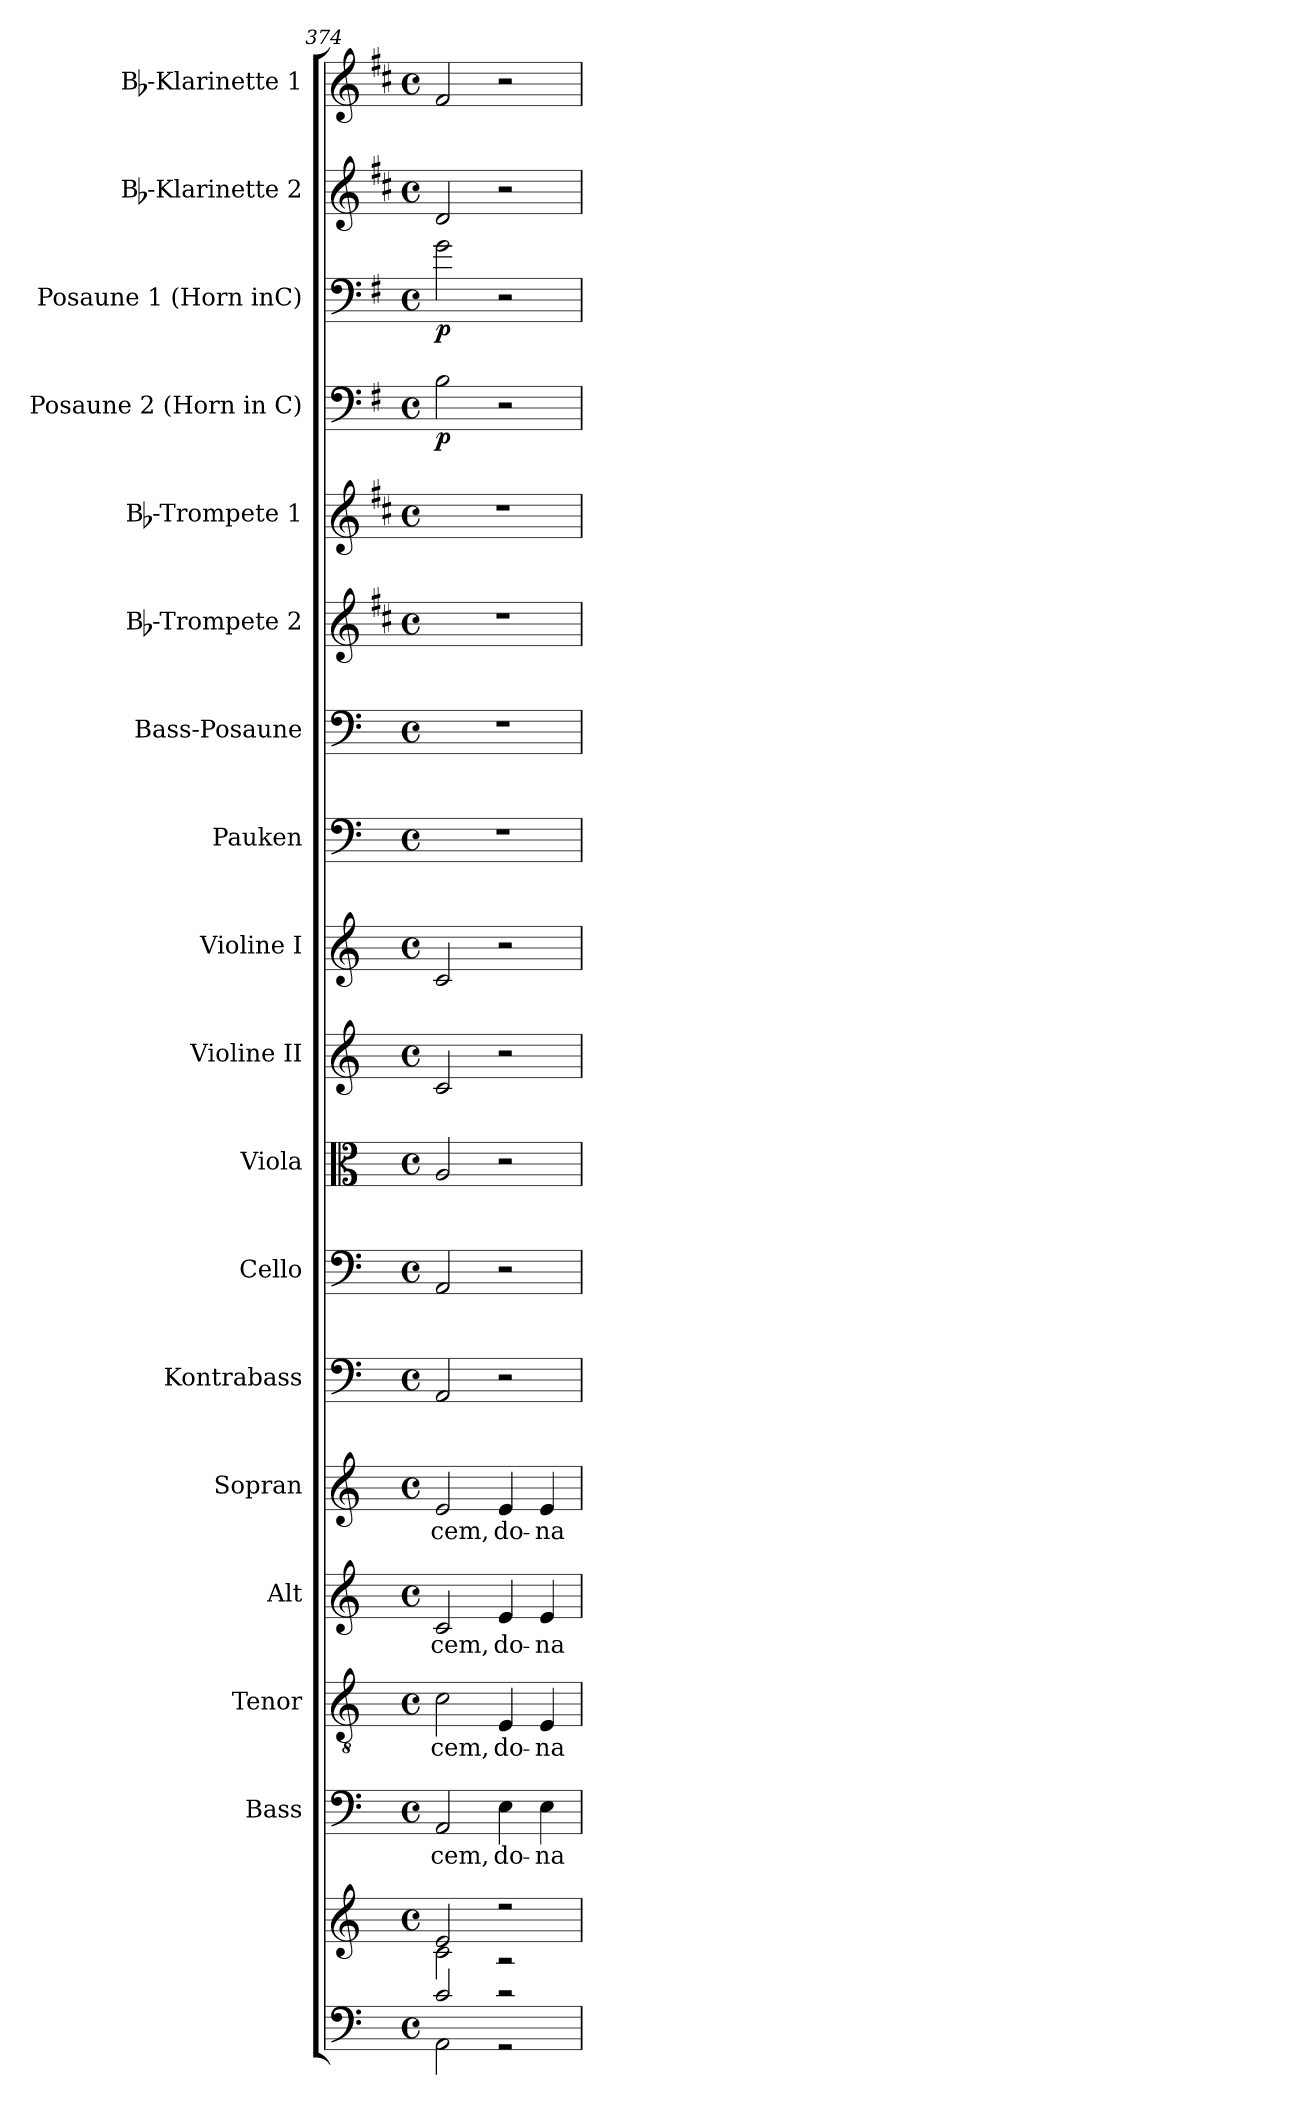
**kern	**kern	**kern	**text	**kern	**text	**kern	**text	**kern	**text	**kern	**kern	**kern	**kern	**kern	**kern	**kern	**kern	**kern	**kern	**dynam	**kern	**dynam	**kern	**kern
*part18	*part18	*part17	*part17	*part16	*part16	*part15	*part15	*part14	*part14	*part13	*part12	*part11	*part10	*part9	*part8	*part7	*part6	*part5	*part4	*part4	*part3	*part3	*part2	*part1
*staff19	*staff18	*staff17	*staff17	*staff16	*staff16	*staff15	*staff15	*staff14	*staff14	*staff13	*staff12	*staff11	*staff10	*staff9	*staff8	*staff7	*staff6	*staff5	*staff4	*staff4	*staff3	*staff3	*staff2	*staff1
*	*	*I"Bass	*	*I"Tenor	*	*I"Alt	*	*I"Sopran	*	*I"Kontrabass	*I"Cello	*I"Viola	*I"Violine II	*I"Violine I	*I"Pauken	*I"Bass-Posaune	*I"Bb-Trompete 2	*I"Bb-Trompete 1	*I"Posaune 2 (Horn in C)	*	*I"Posaune 1 (Horn inC)	*	*I"Bb-Klarinette 2	*I"Bb-Klarinette 1
*	*	*I'B.	*	*I'T.	*	*I'A.	*	*I'S.	*	*I'Kb.	*	*I'Vla.	*I'Vl. II	*I'Vl. I	*I'Pk.	*I'B-Pos.	*I'Bb Trp. 2	*I'Bb Trp. 1	*I'Pos. 2	*	*I'Pos. 1	*	*I'Bb Kl. 2	*I'Bb Kl. 1
*clefF4	*clefG2	*clefF4	*	*clefGv2	*	*clefG2	*	*clefG2	*	*clefF4	*clefF4	*clefC3	*clefG2	*clefG2	*clefF4	*clefF4	*clefG2	*clefG2	*clefF4	*	*clefF4	*	*clefG2	*clefG2
*	*	*	*	*	*	*	*	*	*	*ITrd7c12	*	*	*	*	*	*	*ITrd1c2	*ITrd1c2	*ITrd4c7	*	*ITrd4c7	*	*ITrd1c2	*ITrd1c2
*k[]	*k[]	*k[]	*	*k[]	*	*k[]	*	*k[]	*	*k[]	*k[]	*k[]	*k[]	*k[]	*k[]	*k[]	*k[]	*k[]	*k[]	*	*k[]	*	*k[]	*k[]
*C:	*C:	*C:	*	*C:	*	*C:	*	*C:	*	*C:	*C:	*C:	*C:	*C:	*C:	*C:	*C:	*C:	*C:	*	*C:	*	*C:	*C:
*M4/4	*M4/4	*M4/4	*	*M4/4	*	*M4/4	*	*M4/4	*	*M4/4	*M4/4	*M4/4	*M4/4	*M4/4	*M4/4	*M4/4	*M4/4	*M4/4	*M4/4	*	*M4/4	*	*M4/4	*M4/4
*met(c)	*met(c)	*met(c)	*	*met(c)	*	*met(c)	*	*met(c)	*	*met(c)	*met(c)	*met(c)	*met(c)	*met(c)	*met(c)	*met(c)	*met(c)	*met(c)	*met(c)	*	*met(c)	*	*met(c)	*met(c)
=374	=374	=374	=374	=374	=374	=374	=374	=374	=374	=374	=374	=374	=374	=374	=374	=374	=374	=374	=374	=374	=374	=374	=374	=374
*^	*^	*	*	*	*	*	*	*	*	*	*	*	*	*	*	*	*	*	*	*	*	*	*	*
!	!	!	!	!	!LO:LY:b	!	!LO:LY:b	!	!LO:LY:b	!	!LO:LY:b	!	!	!	!	!	!	!	!	!	!	!LO:DY:b	!	!LO:DY:b	!	!
2c/	2AA\	2e/	2c\	2AA/	-cem,	2c\	-cem,	2c/	-cem,	2e/	-cem,	2AAA/	2AA/	2A/	2c/	2c/	1r	1r	1r	1r	2E\	p	2c\	p	2c/	2e/
!	!	!	!	!	!LO:LY:b	!	!LO:LY:b	!	!LO:LY:b	!	!LO:LY:b	!	!	!	!	!	!	!	!	!	!	!	!	!	!	!
2r	2r	2r	2r	4E\	do-	4E/	do-	4e/	do-	4e/	do-	2r	2r	2r	2r	2r	.	.	.	.	2r	.	2r	.	2r	2r
!	!	!	!	!	!LO:LY:b	!	!LO:LY:b	!	!LO:LY:b	!	!LO:LY:b	!	!	!	!	!	!	!	!	!	!	!	!	!	!	!
.	.	.	.	4E\	-na	4E/	-na	4e/	-na	4e/	-na	.	.	.	.	.	.	.	.	.	.	.	.	.	.	.
*v	*v	*	*	*	*	*	*	*	*	*	*	*	*	*	*	*	*	*	*	*	*	*	*	*	*	*
*	*v	*v	*	*	*	*	*	*	*	*	*	*	*	*	*	*	*	*	*	*	*	*	*	*	*
=	=	=	=	=	=	=	=	=	=	=	=	=	=	=	=	=	=	=	=	=	=	=	=	=
*-	*-	*-	*-	*-	*-	*-	*-	*-	*-	*-	*-	*-	*-	*-	*-	*-	*-	*-	*-	*-	*-	*-	*-	*-
